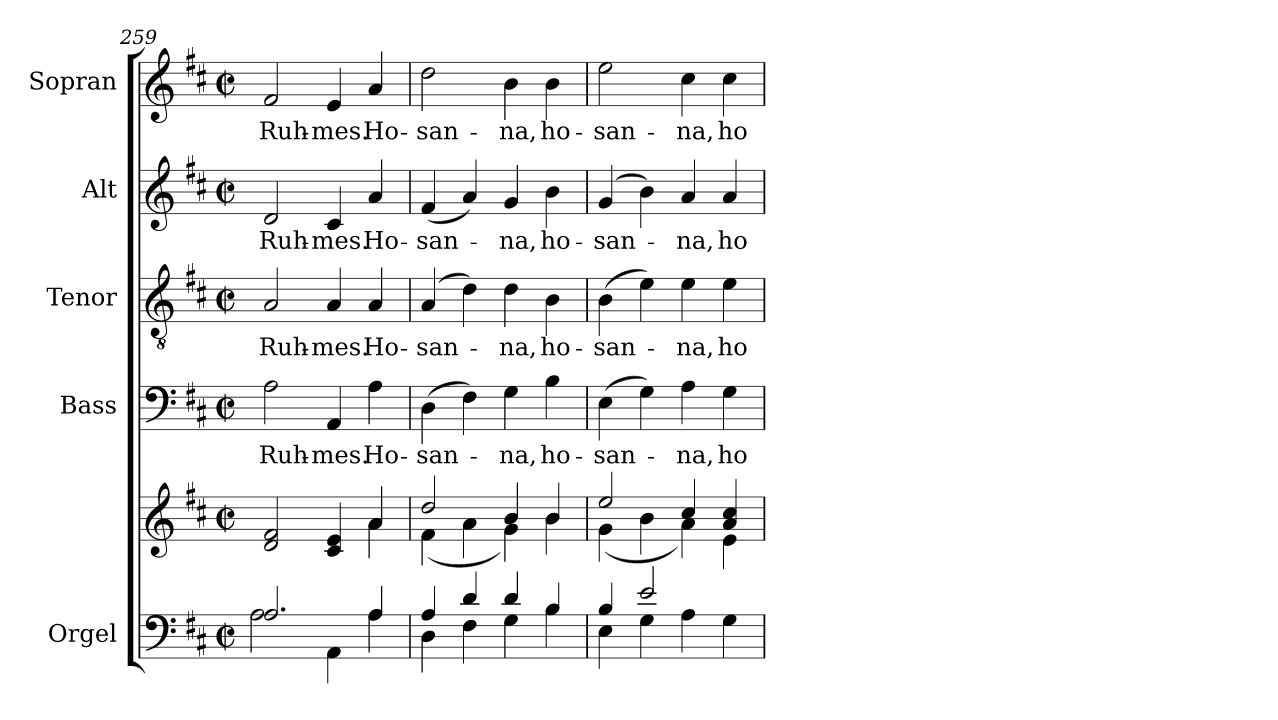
**kern	**kern	**kern	**text	**kern	**text	**kern	**text	**kern	**text
*part5	*part5	*part4	*part4	*part3	*part3	*part2	*part2	*part1	*part1
*staff6	*staff5	*staff4	*staff4	*staff3	*staff3	*staff2	*staff2	*staff1	*staff1
*I"Orgel	*	*I"Bass	*	*I"Tenor	*	*I"Alt	*	*I"Sopran	*
*I'Org.	*	*I'B.	*	*I'T.	*	*I'A.	*	*I'S.	*
!!LO:LB:g=z
*clefF4	*clefG2	*clefF4	*	*clefGv2	*	*clefG2	*	*clefG2	*
*k[f#c#]	*k[f#c#]	*k[f#c#]	*	*k[f#c#]	*	*k[f#c#]	*	*k[f#c#]	*
*D:	*D:	*D:	*	*D:	*	*D:	*	*D:	*
*M2/2	*M2/2	*M2/2	*	*M2/2	*	*M2/2	*	*M2/2	*
*met(c|)	*met(c|)	*met(c|)	*	*met(c|)	*	*met(c|)	*	*met(c|)	*
=259	=259	=259	=259	=259	=259	=259	=259	=259	=259
*^	*^	*	*	*	*	*	*	*	*
2.A/	2A\	2d/ 2f#/	2.ryy	2A\	Ruh-	2A/	Ruh-	2d/	Ruh-	2f#/	Ruh-
.	4AA\	4c#/ 4e/	.	4AA/	-mes.	4A/	-mes.	4c#/	-mes.	4e/	-mes.
4A/	4A\	4a/	4a\	4A\	Ho-	4A/	Ho-	4a/	Ho-	4a/	Ho-
=260	=260	=260	=260	=260	=260	=260	=260	=260	=260	=260	=260
4A/	4D\	2dd/	(>4f#\	(4D\	-san-	(4A/	-san-	(4f#/	-san-	2dd\	-san-
4d/	4F#\	.	4a\	4F#\)	.	4d\)	.	4a/)	.	.	.
4d/	4G\	4b/	4g\)	4G\	-na,	4d\	-na,	4g/	-na,	4b\	-na,
4B/	4B\	4b/	4b\	4B\	ho-	4B\	ho-	4b\	ho-	4b\	ho-
=261	=261	=261	=261	=261	=261	=261	=261	=261	=261	=261	=261
4B/	4E\	2ee/	(>4g\	(4E\	-san-	(4B\	-san-	(4g/	-san-	2ee\	-san-
2e/	4G\	.	4b\	4G\)	.	4e\)	.	4b\)	.	.	.
.	4A\	4cc#/	4a\)	4A\	-na,	4e\	-na,	4a/	-na,	4cc#\	-na,
4ryy	4G\	4a/ 4cc#/	4e\	4G\	ho-	4e\	ho-	4a/	ho-	4cc#\	ho-
*v	*v	*	*	*	*	*	*	*	*	*	*
*	*v	*v	*	*	*	*	*	*	*	*
=	=	=	=	=	=	=	=	=	=
*-	*-	*-	*-	*-	*-	*-	*-	*-	*-
